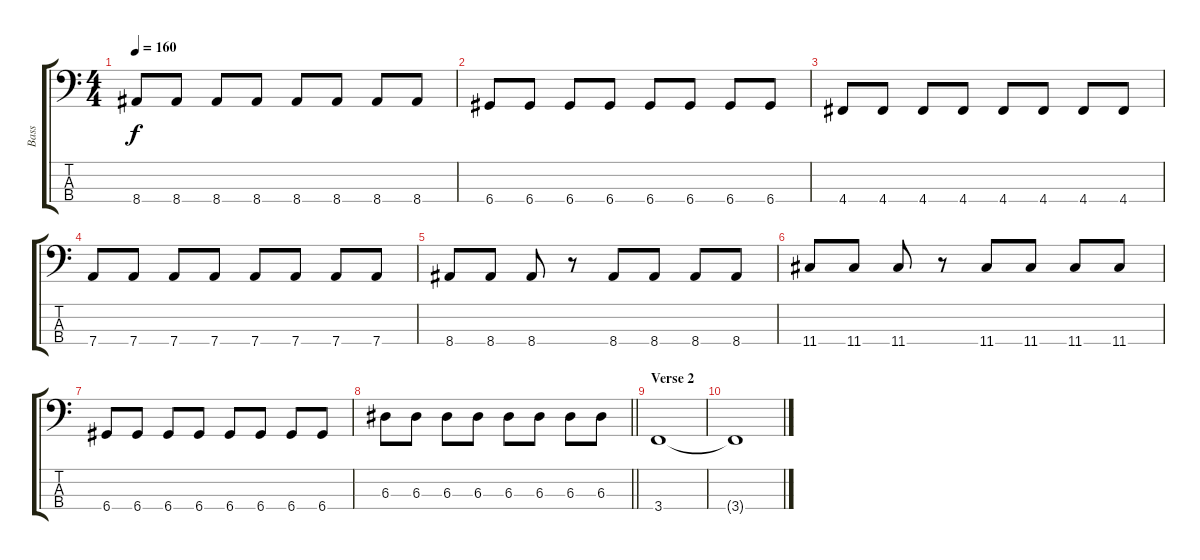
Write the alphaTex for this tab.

\track ("Bass" "Bass") {instrument electricbassfinger}
\staff {score tabs}
\tuning (G2 D2 A1 D1) {hide}
\ts (4 4)
\tempo 160
\clef f4
\ks c
8.4.8{dy f} 8.4.8 8.4.8 8.4.8 8.4.8 8.4.8 8.4.8 8.4.8 |
6.4.8 6.4.8 6.4.8 6.4.8 6.4.8 6.4.8 6.4.8 6.4.8 |
4.4.8 4.4.8 4.4.8 4.4.8 4.4.8 4.4.8 4.4.8 4.4.8 |
7.4.8 7.4.8 7.4.8 7.4.8 7.4.8 7.4.8 7.4.8 7.4.8 |
8.4.8 8.4.8 8.4.8 r.8 8.4.8 8.4.8 8.4.8 8.4.8 |
11.4.8 11.4.8 11.4.8 r.8 11.4.8 11.4.8 11.4.8 11.4.8 |
6.4.8 6.4.8 6.4.8 6.4.8 6.4.8 6.4.8 6.4.8 6.4.8 |
\barLineRight lightlight
6.3.8 6.3.8 6.3.8 6.3.8 6.3.8 6.3.8 6.3.8 6.3.8 |
\section ("" "Verse 2")
3.4.1 |
3.4{t}.1
